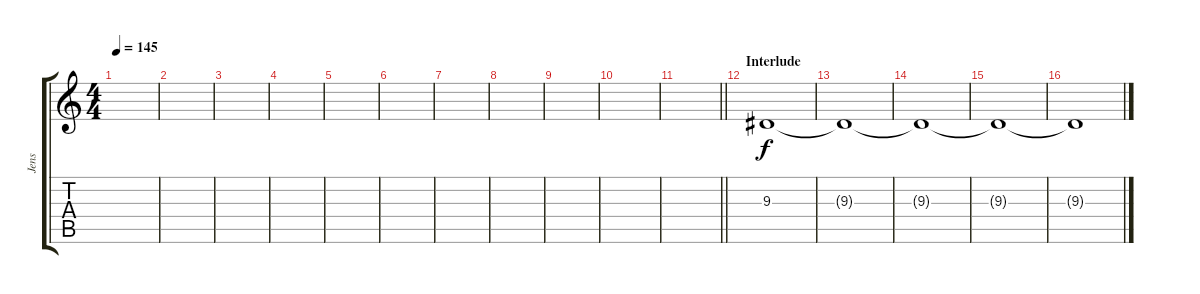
\track ("Jens" "Jens") {instrument stringensemble1}
\staff {score tabs}
\tuning (Eb4 Bb3 Gb3 Db3 Ab2 Eb2) {hide}
\ts (4 4)
\tempo 145
\clef g2
\ks c
|
|
|
|
|
|
|
|
|
|
\barLineRight lightlight
|
\section ("" "Interlude")
9.3.1{volume 10} |
9.3{t}.1 |
9.3{t}.1 |
9.3{t}.1 |
9.3{t}.1
